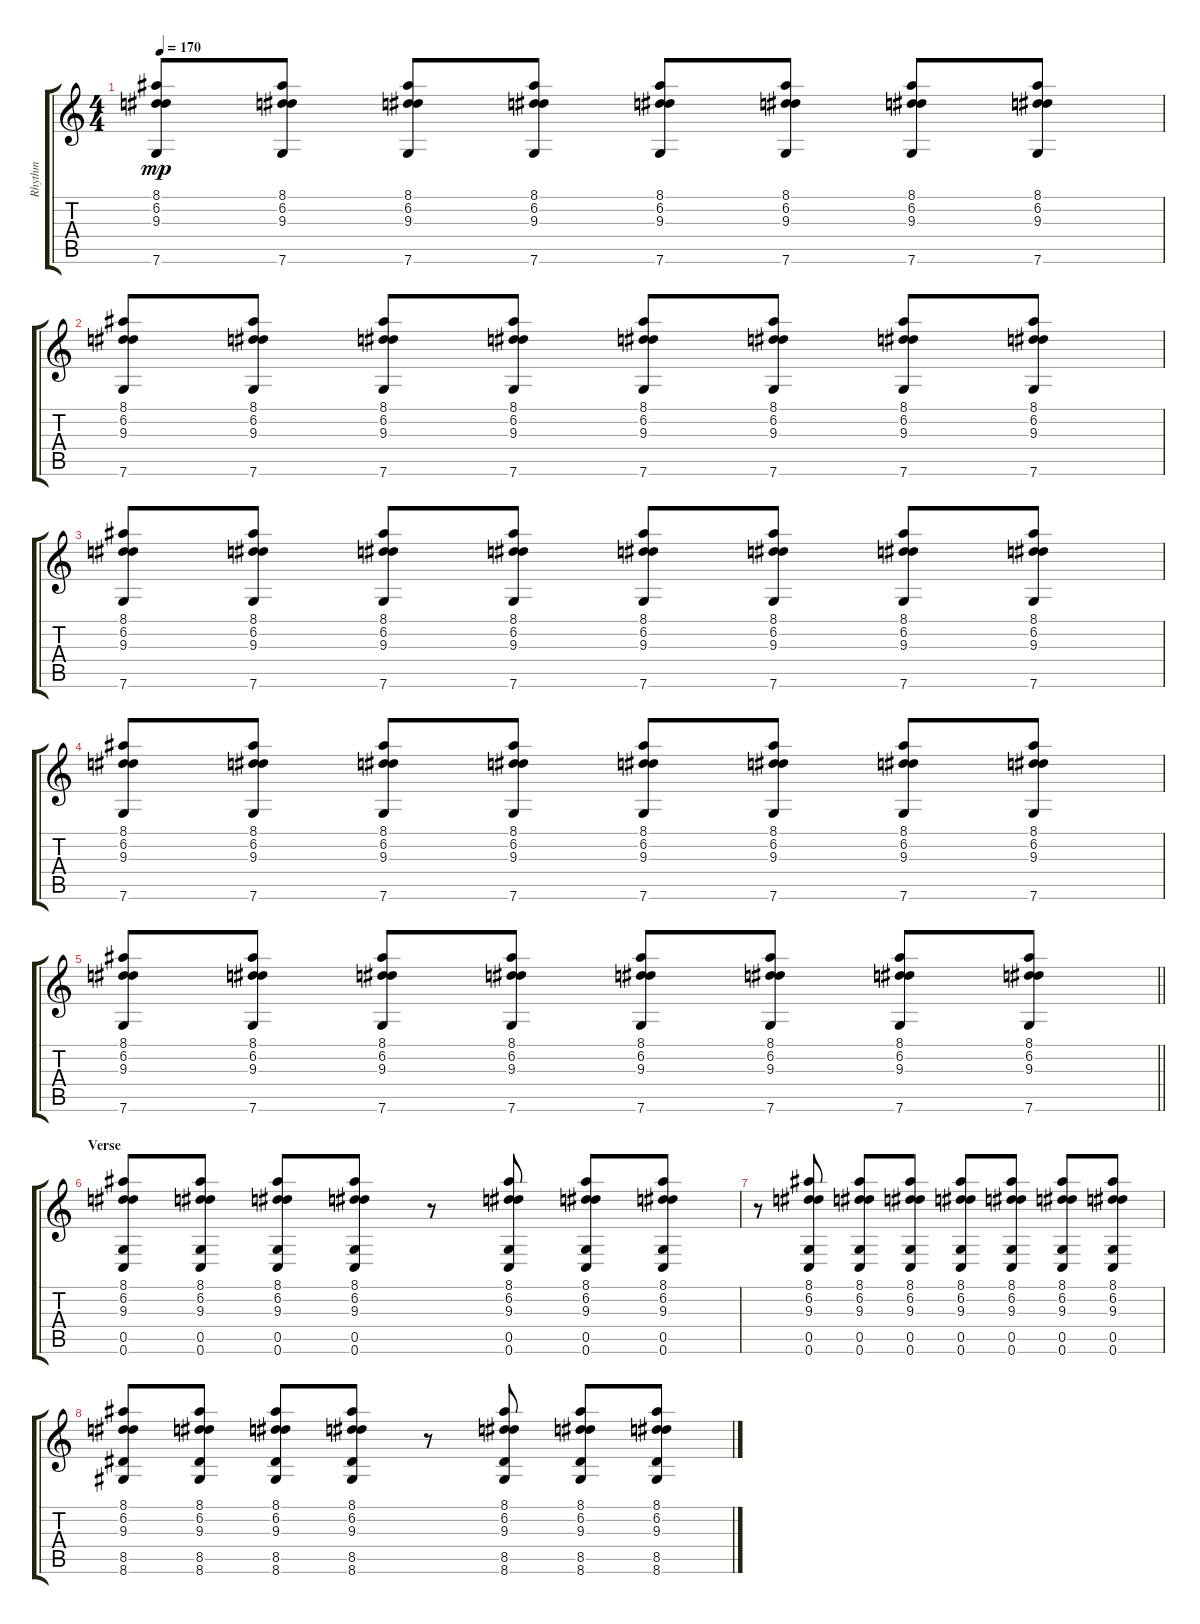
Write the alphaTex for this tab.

\track ("Rhythm" "Rhythm") {instrument overdrivenguitar}
\staff {score tabs}
\tuning (D4 A3 F3 C3 G2 C2) {hide}
\ts (4 4)
\tempo 170
\clef g2
\ks c
(8.1 6.2 9.3 7.6).8{dy mp} (8.1 6.2 9.3 7.6).8 (8.1 6.2 9.3 7.6).8 (8.1 6.2 9.3 7.6).8 (8.1 6.2 9.3 7.6).8 (8.1 6.2 9.3 7.6).8 (8.1 6.2 9.3 7.6).8 (8.1 6.2 9.3 7.6).8 |
(8.1 6.2 9.3 7.6).8 (8.1 6.2 9.3 7.6).8 (8.1 6.2 9.3 7.6).8 (8.1 6.2 9.3 7.6).8 (8.1 6.2 9.3 7.6).8 (8.1 6.2 9.3 7.6).8 (8.1 6.2 9.3 7.6).8 (8.1 6.2 9.3 7.6).8 |
(8.1 6.2 9.3 7.6).8 (8.1 6.2 9.3 7.6).8 (8.1 6.2 9.3 7.6).8 (8.1 6.2 9.3 7.6).8 (8.1 6.2 9.3 7.6).8 (8.1 6.2 9.3 7.6).8 (8.1 6.2 9.3 7.6).8 (8.1 6.2 9.3 7.6).8 |
(8.1 6.2 9.3 7.6).8 (8.1 6.2 9.3 7.6).8 (8.1 6.2 9.3 7.6).8 (8.1 6.2 9.3 7.6).8 (8.1 6.2 9.3 7.6).8 (8.1 6.2 9.3 7.6).8 (8.1 6.2 9.3 7.6).8 (8.1 6.2 9.3 7.6).8 |
\barLineRight lightlight
(8.1 6.2 9.3 7.6).8 (8.1 6.2 9.3 7.6).8 (8.1 6.2 9.3 7.6).8 (8.1 6.2 9.3 7.6).8 (8.1 6.2 9.3 7.6).8 (8.1 6.2 9.3 7.6).8 (8.1 6.2 9.3 7.6).8 (8.1 6.2 9.3 7.6).8 |
\section ("" "Verse")
(8.1 6.2 9.3 0.5 0.6).8 (8.1 6.2 9.3 0.5 0.6).8 (8.1 6.2 9.3 0.5 0.6).8 (8.1 6.2 9.3 0.5 0.6).8 r.8 (8.1 6.2 9.3 0.5 0.6).8 (8.1 6.2 9.3 0.5 0.6).8 (8.1 6.2 9.3 0.5 0.6).8 |
r.8 (8.1 6.2 9.3 0.5 0.6).8 (8.1 6.2 9.3 0.5 0.6).8 (8.1 6.2 9.3 0.5 0.6).8 (8.1 6.2 9.3 0.5 0.6).8 (8.1 6.2 9.3 0.5 0.6).8 (8.1 6.2 9.3 0.5 0.6).8 (8.1 6.2 9.3 0.5 0.6).8 |
(8.1 6.2 9.3 8.5 8.6).8 (8.1 6.2 9.3 8.5 8.6).8 (8.1 6.2 9.3 8.5 8.6).8 (8.1 6.2 9.3 8.5 8.6).8 r.8 (8.1 6.2 9.3 8.5 8.6).8 (8.1 6.2 9.3 8.5 8.6).8 (8.1 6.2 9.3 8.5 8.6).8
